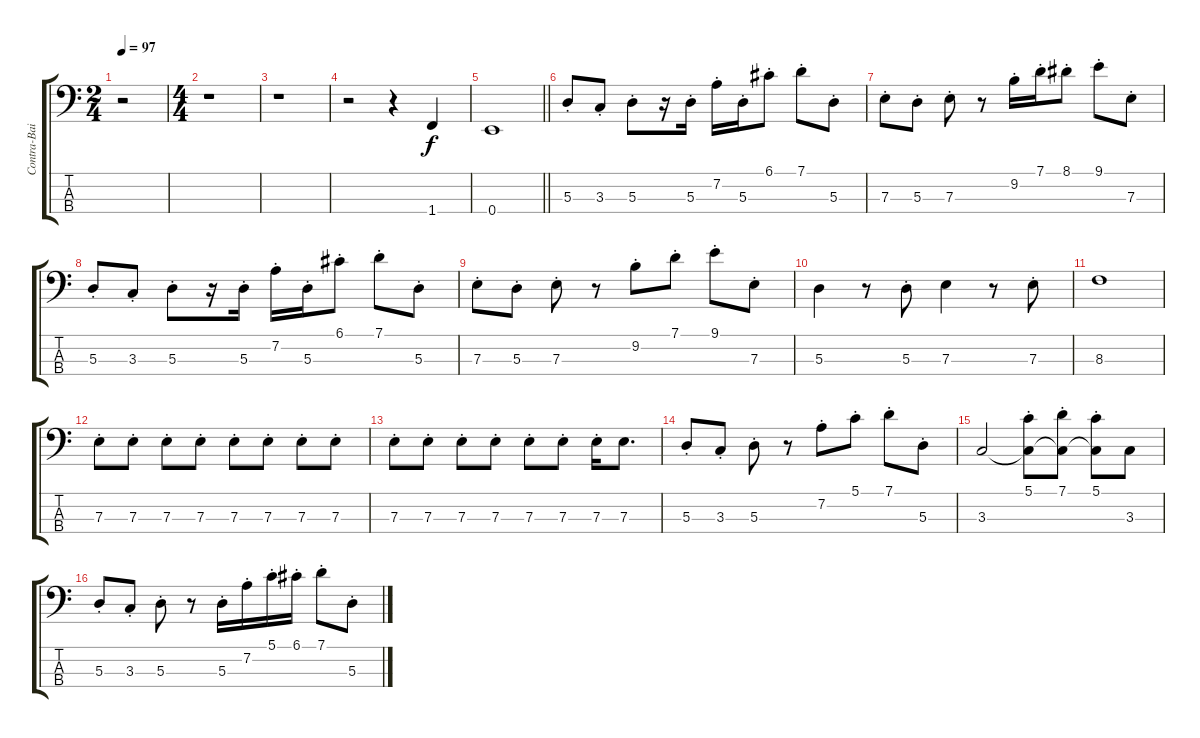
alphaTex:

\track ("Contra-Baixo" "Contra-Bai") {instrument fretlessbass}
\staff {score tabs}
\tuning (G2 D2 A1 E1) {hide}
\ts (2 4)
\tempo 97
\clef f4
\ks c
r.2{dy f instrument fretlessbass} |
\ts (4 4)
r.1 |
r.1 |
r.2 r.4 1.4.4 |
\barLineRight lightlight
0.4.1 |
5.3{st}.8 3.3{st}.8 5.3{st}.8 r.16 5.3{st}.16 7.2{st}.16 5.3{st}.16 6.1{st}.8 7.1{st}.8 5.3{st}.8 |
7.3{st}.8 5.3{st}.8 7.3{st}.8 r.8 9.2{st}.16 7.1{st}.16 8.1{st}.8 9.1{st}.8 7.3{st}.8 |
5.3{st}.8 3.3{st}.8 5.3{st}.8 r.16 5.3{st}.16 7.2{st}.16 5.3{st}.16 6.1{st}.8 7.1{st}.8 5.3{st}.8 |
7.3{st}.8 5.3{st}.8 7.3{st}.8 r.8 9.2{st}.8 7.1{st}.8 9.1{st}.8 7.3{st}.8 |
5.3.4 r.8 5.3{st}.8 7.3.4 r.8 7.3{st}.8 |
8.3.1 |
7.3{st}.8 7.3{st}.8 7.3{st}.8 7.3{st}.8 7.3{st}.8 7.3{st}.8 7.3{st}.8 7.3{st}.8 |
7.3{st}.8 7.3{st}.8 7.3{st}.8 7.3{st}.8 7.3{st}.8 7.3{st}.8 7.3{st}.16 7.3.8{d} |
5.3{st}.8 3.3{st}.8 5.3{st}.8 r.8 7.2{st}.8 5.1{st}.8 7.1{st}.8 5.3{st}.8 |
3.3.2 (5.1{st} 3.3{t}).8 (7.1{st} 3.3{t}).8 (5.1{st} 3.3{t}).8 3.3.8 |
5.3{st}.8 3.3{st}.8 5.3{st}.8 r.8 5.3{st}.16 7.2{st}.16 5.1{st}.16 6.1{st}.16 7.1{st}.8 5.3{st}.8
